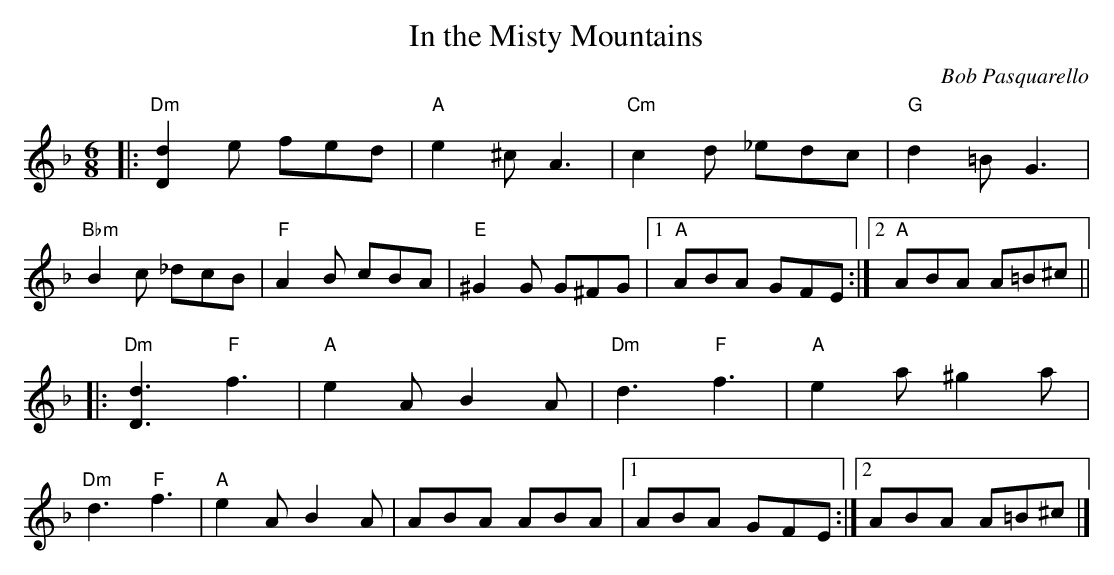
X:1
T: In the Misty Mountains
C: Bob Pasquarello
M: 6/8
L: 1/8
K: D minor
|:\
"Dm"[D2d2]e fed|"A"e2^c A3|"Cm"c2d _edc|"G"d2=B G3|
"Bbm"B2c _dcB|"F"A2B cBA|"E"^G2 G G^FG|1"A"ABA GFE:|2\
"A"ABA A=B^c||
|:\
"Dm"[D3d3] "F"f3|"A"e2A B2A|"Dm"d3 "F"f3|"A"e2a ^g2a|
"Dm"d3 "F"f3|"A"e2A B2A|ABA ABA|1ABA GFE:|2ABA A=B^c|]
